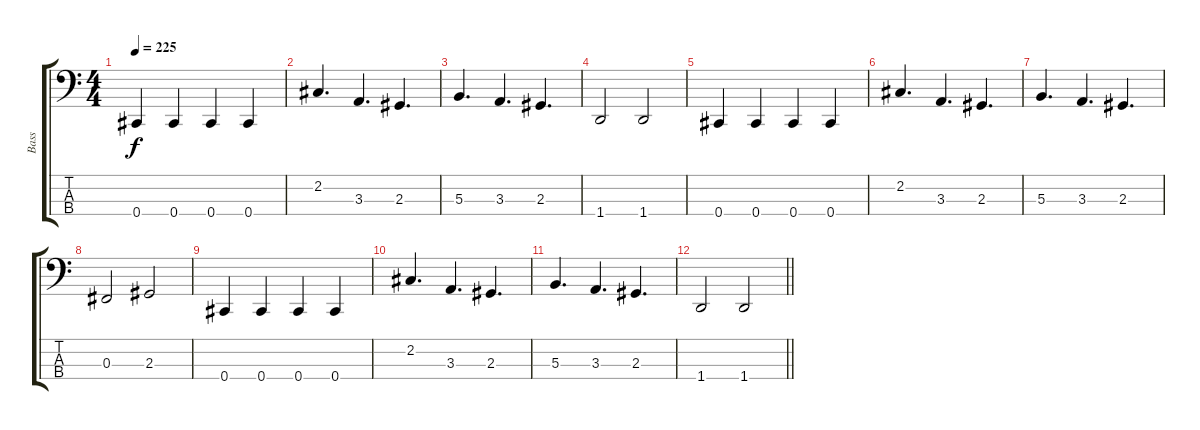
\track ("Bass" "Bass") {instrument electricbasspick}
\staff {score tabs}
\tuning (E2 B1 Gb1 Db1) {hide}
\ts (4 4)
\tempo 225
\clef f4
\ks c
0.4.4{dy f} 0.4.4 0.4.4 0.4.4 |
2.2.4{d} 3.3.4{d} 2.3.4{d} |
5.3.4{d} 3.3.4{d} 2.3.4{d} |
1.4.2 1.4.2 |
0.4.4 0.4.4 0.4.4 0.4.4 |
2.2.4{d} 3.3.4{d} 2.3.4{d} |
5.3.4{d} 3.3.4{d} 2.3.4{d} |
0.3.2 2.3.2 |
0.4.4 0.4.4 0.4.4 0.4.4 |
2.2.4{d} 3.3.4{d} 2.3.4{d} |
5.3.4{d} 3.3.4{d} 2.3.4{d} |
\barLineRight lightlight
1.4.2 1.4.2
